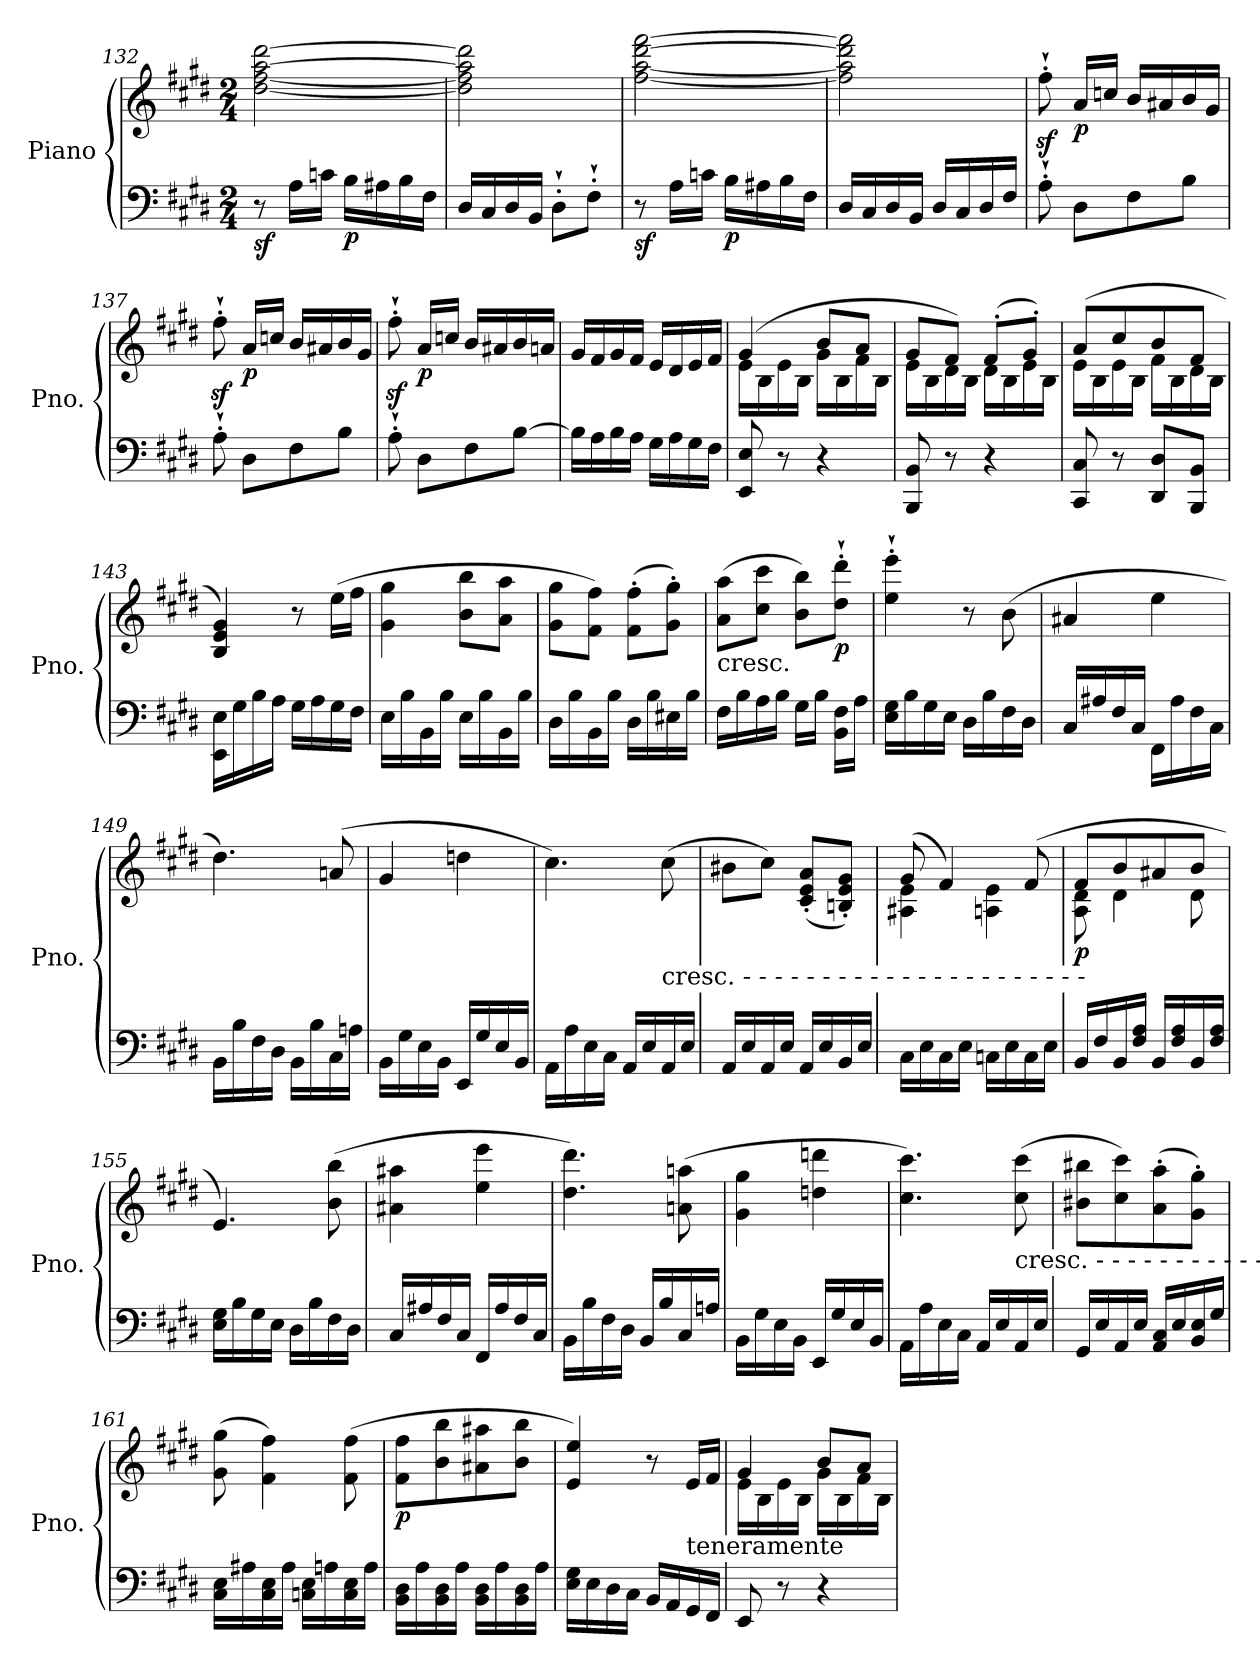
**kern	**kern	**dynam
*part1	*part1	*part1
*staff2	*staff1	*staff1/2
*I"Piano	*	*
*I'Pno.	*	*
*clefF4	*clefG2	*
*k[f#c#g#d#]	*k[f#c#g#d#]	*
*E:	*E:	*
*M2/4	*M2/4	*
=132	=132	=132
!	!	!LO:DY:b=2
8r	[2dd#\ [2ff#\ [2aa\ [2ddd#\	sf
16A\LL	.	.
16cn\JJ	.	.
!	!	!LO:DY:b=2
16B\LL	.	p
16A#X\	.	.
16B\	.	.
16F#\JJ	.	.
=133	=133	=133
16D#/LL	2dd#\] 2ff#\] 2aa\] 2ddd#\]	.
16C#/	.	.
16D#/	.	.
16BB/JJ	.	.
8D#'`\L	.	.
8F#'`\J	.	.
!!LO:PB:g=z
=134	=134	=134
!	!	!LO:DY:b=2
8r	[2ff#\ [2aa\ [2ddd#\ [2fff#\	sf
16A\LL	.	.
16cn\JJ	.	.
!	!	!LO:DY:b=2
16B\LL	.	p
16A#X\	.	.
16B\	.	.
16F#\JJ	.	.
=135	=135	=135
16D#/LL	2ff#\] 2aa\] 2ddd#\] 2fff#\]	.
16C#/	.	.
16D#/	.	.
16BB/JJ	.	.
16D#/LL	.	.
16C#/	.	.
16D#/	.	.
16F#/JJ	.	.
=136	=136	=136
8A'`\	8ff#z<'`\	.
!	!	!LO:DY:b
8D#\L	16a/LL	p
.	16ccn/JJ	.
8F#\	16b/LL	.
.	16a#X/	.
8B\J	16b/	.
.	16g#/JJ	.
=137	=137	=137
8A'`\	8ff#z<'`\	.
!	!	!LO:DY:b
8D#\L	16a/LL	p
.	16ccn/JJ	.
8F#\	16b/LL	.
.	16a#X/	.
8B\J	16b/	.
.	16g#/JJ	.
=138	=138	=138
8A'`\	8ff#z<'`\	.
!	!	!LO:DY:b
8D#\L	16a/LL	p
.	16ccn/JJ	.
8F#\	16b/LL	.
.	16a#X/	.
[8B\J	16b/	.
.	16an/JJ	.
!!LO:LB:g=z
=139	=139	=139
16B\LL]	16g#/LL	.
16A\	16f#/	.
16B\	16g#/	.
16A\JJ	16f#/JJ	.
16G#\LL	16e/LL	.
16A\	16d#/	.
16G#\	16e/	.
16F#\JJ	16f#/JJ	.
=140	=140	=140
*	*^	*
8EE/ 8E/	(>4g#/	16e\LL	.
.	.	16B\	.
8r	.	16e\	.
.	.	16B\JJ	.
4r	8b/L	16g#\LL	.
.	.	16B\	.
.	8a/J	16f#\	.
.	.	16B\JJ	.
=141	=141	=141	=141
8BBB/ 8BB/	8g#/L	16e\LL	.
.	.	16B\	.
8r	8f#/J)	16d#\	.
.	.	16B\JJ	.
4r	(>8f#'/L	16d#\LL	.
.	.	16B\	.
.	8g#'/J)	16e\	.
.	.	16B\JJ	.
=142	=142	=142	=142
8CC#/ 8C#/	(>8a/L	16e\LL	.
.	.	16B\	.
8r	8cc#/	16e\	.
.	.	16B\JJ	.
8DD#/ 8D#/L	8b/	16f#\LL	.
.	.	16B\	.
8BBB/ 8BB/J	8f#/J	16d#\	.
.	.	16B\JJ	.
*	*v	*v	*
=143	=143	=143
16EE\ 16E\LL	4B/ 4e/ 4g#/)	.
16G#\	.	.
16B\	.	.
16A\JJ	.	.
16G#\LL	8r	.
16A\	.	.
16G#\	(>16ee\LL	.
16F#\JJ	16ff#\JJ	.
!!LO:LB:g=z
=144	=144	=144
16E\LL	4g#\ 4gg#\	.
16B\	.	.
16BB\	.	.
16B\JJ	.	.
16E\LL	8b\ 8bb\L	.
16B\	.	.
16BB\	8a\ 8aa\J	.
16B\JJ	.	.
=145	=145	=145
16D#\LL	8g#\ 8gg#\L	.
16B\	.	.
16BB\	8f#\ 8ff#\J)	.
16B\JJ	.	.
16D#\LL	(>8f#\' 8ff#\'L	.
16B\	.	.
16E#X\	8g#\' 8gg#\'J)	.
16B\JJ	.	.
=146	=146	=146
!	!LO:TX:b:t=cresc.	!
16F#\LL	(>8a\ 8aa\L	.
16B\	.	.
16A\	8cc#\ 8ccc#\J	.
16B\JJ	.	.
16G#\LL	8b\ 8bb\L)	.
16B\JJ	.	.
!	!	!LO:DY:b
16BB\ 16F#\LL	8dd#\'` 8ddd#\'`J	p
16A\JJ	.	.
=147	=147	=147
16E\ 16G#\LL	4ee\'` 4eee\'`	.
16B\	.	.
16G#\	.	.
16E\JJ	.	.
16D#\LL	8r	.
16B\	.	.
16F#\	(>8b\	.
16D#\JJ	.	.
=148	=148	=148
16C#/LL	4a#X/	.
16A#X/	.	.
16F#/	.	.
16C#/JJ	.	.
16FF#\LL	4ee\	.
16A#\	.	.
16F#\	.	.
16C#\JJ	.	.
!!LO:LB:g=z
=149	=149	=149
16BB\LL	4.dd#\)	.
16B\	.	.
16F#\	.	.
16D#\JJ	.	.
16BB\LL	.	.
16B\	.	.
16C#\	(>8an/	.
16An\JJ	.	.
=150	=150	=150
16BB\LL	4g#/	.
16G#\	.	.
16E\	.	.
16BB\JJ	.	.
16EE/LL	4ddn\	.
16G#/	.	.
16E/	.	.
16BB/JJ	.	.
=151	=151	=151
16AA\LL	4.cc#\)	.
16A\	.	.
16E\	.	.
16C#\JJ	.	.
16AA/LL	.	.
16E/	.	.
!	!LO:TX:b:t=cresc.  -  -  -  -  -  -  -  -  -  -  -  -  -  -  -  -  -  -  -  -  -  -	!
16AA/	(>8cc#\	.
16E/JJ	.	.
=152	=152	=152
16AA/LL	8b#X\L	.
16E/	.	.
16AA/	8cc#\J)	.
16E/JJ	.	.
16AA/LL	(<8c#/' 8e/' 8a/'L	.
16E/	.	.
16BB/	8Bn/' 8e/' 8g#/'J)	.
16E/JJ	.	.
=153	=153	=153
*	*^	*
16C#\LL	(>8g#/	4A#X\ 4e\	.
16E\	.	.	.
16C#\	4f#/)	.	.
16E\JJ	.	.	.
16Cn\LL	.	4An\ 4e\	.
16E\	.	.	.
16C\	(>8f#/	.	.
16E\JJ	.	.	.
!!LO:LB:g=z	!!
=154	=154	=154	=154
!	!	!	!LO:DY:b
16BB/LL	8f#/L	8A\ 8d#\	p
16F#/	.	.	.
16BB/	8b/	4d#\	.
16F#/ 16A/JJ	.	.	.
16BB/LL	8a#X/	.	.
16F#/ 16A/	.	.	.
16BB/	8b/J	8d#\	.
16F#/ 16A/JJ	.	.	.
*	*v	*v	*
=155	=155	=155
16E\ 16G#\LL	4.e/)	.
16B\	.	.
16G#\	.	.
16E\JJ	.	.
16D#\LL	.	.
16B\	.	.
16F#\	(>8b\ 8bb\	.
16D#\JJ	.	.
=156	=156	=156
16C#/LL	4a#X\ 4aa#X\	.
16A#X/	.	.
16F#/	.	.
16C#/JJ	.	.
16FF#/LL	4ee\ 4eee\	.
16A#/	.	.
16F#/	.	.
16C#/JJ	.	.
=157	=157	=157
16BB\LL	4.dd#\ 4.ddd#\)	.
16B\	.	.
16F#\	.	.
16D#\JJ	.	.
16BB/LL	.	.
16B/	.	.
16C#/	(>8an\ 8aan\	.
16An/JJ	.	.
=158	=158	=158
16BB\LL	4g#\ 4gg#\	.
16G#\	.	.
16E\	.	.
16BB\JJ	.	.
16EE/LL	4ddn\ 4dddn\	.
16G#/	.	.
16E/	.	.
16BB/JJ	.	.
!!LO:PB:g=z
=159	=159	=159
16AA\LL	4.cc#\ 4.ccc#\)	.
16A\	.	.
16E\	.	.
16C#\JJ	.	.
16AA/LL	.	.
16E/	.	.
!	!LO:TX:b:t=cresc.  -  -  -  -  -  -  -  -  -  -  -  -  -  -  -  -  -  -  -  -  -  -	!
16AA/	(>8cc#\ 8ccc#\	.
16E/JJ	.	.
=160	=160	=160
16GG#/LL	8b#X\ 8bb#X\L	.
16E/	.	.
16AA/	8cc#\ 8ccc#\)	.
16E/JJ	.	.
16AA/ 16C#/LL	(>8a\' 8aa\'	.
16E/	.	.
16BB/ 16E/	8g#\' 8gg#\'J)	.
16G#/JJ	.	.
=161	=161	=161
16C#\ 16E\LL	(>8g#\ 8gg#\	.
16A#X\	.	.
16C#\ 16E\	4f#\ 4ff#\)	.
16A#\JJ	.	.
16Cn\ 16E\LL	.	.
16An\	.	.
16C\ 16E\	(>8f#\ 8ff#\	.
16A\JJ	.	.
=162	=162	=162
!	!	!LO:DY:b
16BB\ 16D#\LL	8f#\ 8ff#\L	p
16A\	.	.
16BB\ 16D#\	8b\ 8bb\	.
16A\JJ	.	.
16BB\ 16D#\LL	8a#X\ 8aa#X\	.
16A\	.	.
16BB\ 16D#\	8b\ 8bb\J	.
16A\JJ	.	.
=163	=163	=163
16E\ 16G#\LL	4e/ 4ee/)	.
16E\	.	.
16D#\	.	.
16C#\JJ	.	.
16BB/LL	8r	.
16AA/	.	.
!	!LO:TX:b:t=teneramente	!
16GG#/	16e/LL	.
16FF#/JJ	16f#/JJ	.
!!LO:LB:g=z
=164	=164	=164
*	*^	*
8EE/	4g#/	16e\LL	.
.	.	16B\	.
8r	.	16e\	.
.	.	16B\JJ	.
4r	8b/L	16g#\LL	.
.	.	16B\	.
.	8a/J	16f#\	.
.	.	16B\JJ	.
*	*v	*v	*
=	=	=
*-	*-	*-
